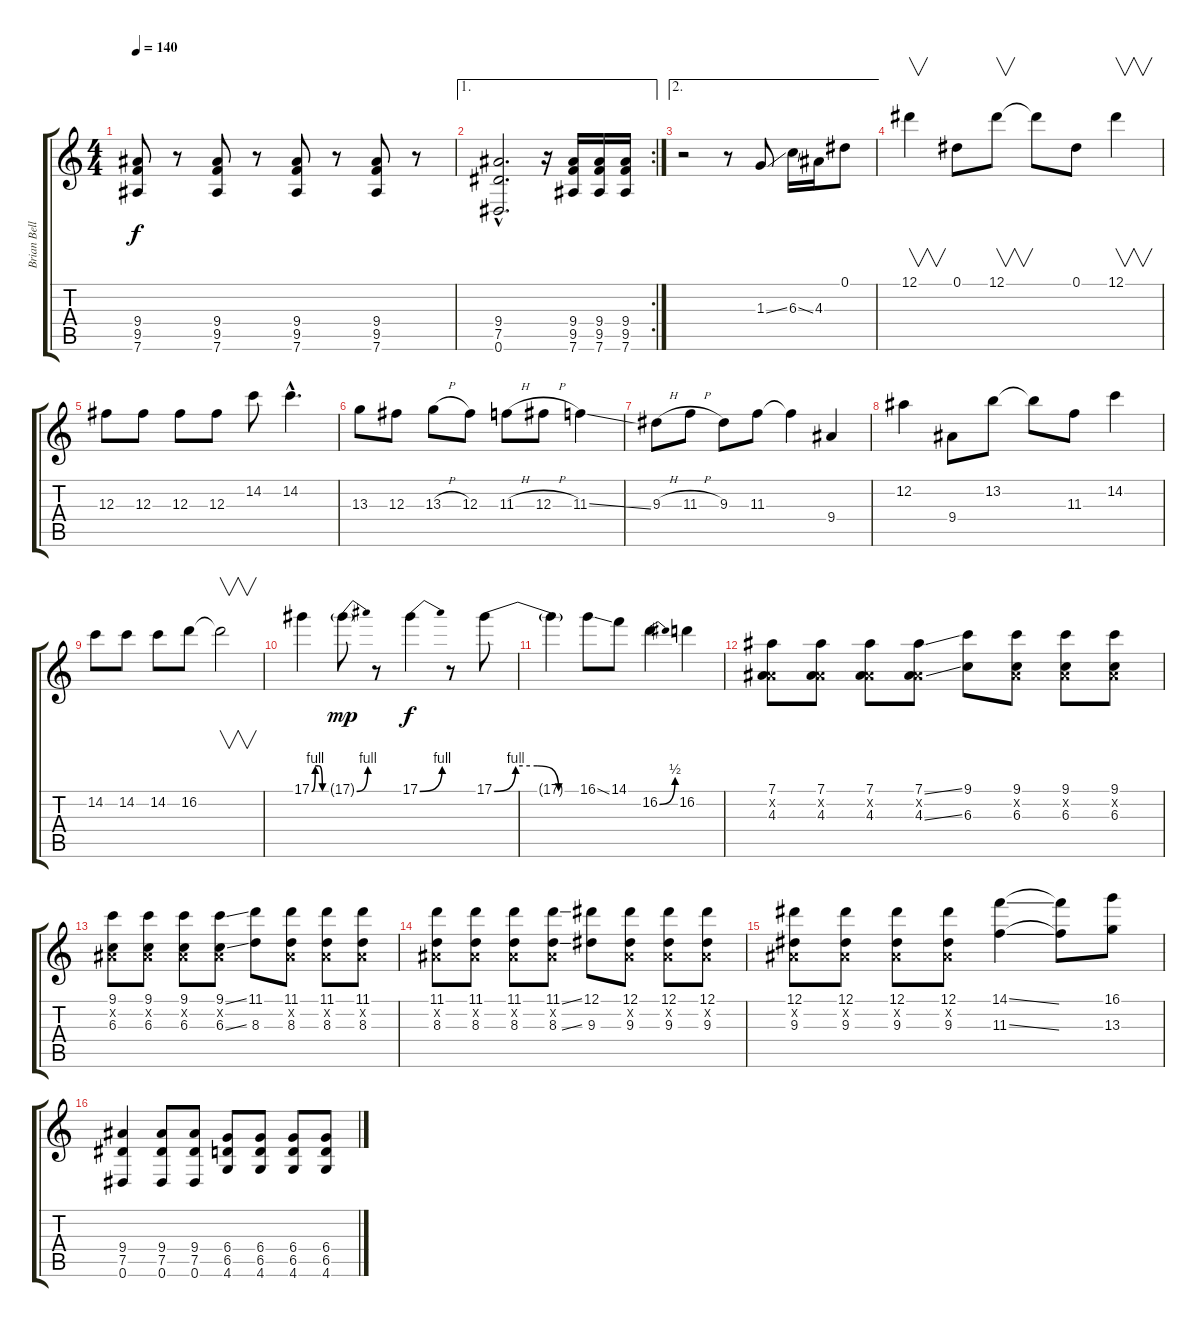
\track ("Brian Bell" "Brian Bell") {instrument distortionguitar}
\staff {score tabs}
\tuning (Eb4 Bb3 Gb3 Db3 Ab2 Eb2) {hide}
\ts (4 4)
\tempo 140
\clef g2
\ks c
(9.4 9.5 7.6).8{dy f} r.8 (9.4 9.5 7.6).8 r.8 (9.4 9.5 7.6).8 r.8 (9.4 9.5 7.6).8 r.8 |
\ae 1
\rc 2
(9.4{hac} 7.5{hac} 0.6{hac}).2{d} r.16 (9.4 9.5 7.6).16 (9.4 9.5 7.6).16 (9.4 9.5 7.6).16 |
\ae 2
r.2 r.8 1.3{ss}.8 6.3{ss}.16 4.3.16 0.1.8 |
12.1.4{v} 0.1.8 12.1.8{v} 12.1{t}.8 0.1.8 12.1.4{v} |
12.3.8 12.3.8 12.3.8 12.3.8 14.2.8 14.2{hac}.4{d} |
13.3.8 12.3.8 13.3{h}.8 12.3.8 11.3{h}.8 12.3{h}.8 11.3{ss}.4 |
9.3{h}.8 11.3{h}.8 9.3.8 11.3.8 11.3{t}.4 9.4.4 |
12.2.4 9.4.8 13.2.8 13.2{t}.8 11.3.8 14.2.4 |
14.2.8 14.2.8 14.2.8 16.2.8 16.2{t}.2{v} |
17.1{be (custom 0 0 15 4 30 4 45 0 60 0)}.4 17.1{be (bend 0 0 60 4) g}.8{dy mp} r.8 17.1{be (bend 0 0 60 4)}.4{dy f} r.8 17.1{be (custom 0 0 15 4 30 4 45 0 60 0)}.8 |
17.1{t}.4 16.1{ss}.8 14.1.8 16.2{be (bend 0 0 60 2)}.4 16.2.4 |
(7.1 0.2{x} 4.3).8 (7.1 0.2{x} 4.3).8 (7.1 0.2{x} 4.3).8 (7.1{ss} 0.2{x} 4.3{ss}).8 (9.1 6.3).8 (9.1 0.2{x} 6.3).8 (9.1 0.2{x} 6.3).8 (9.1 0.2{x} 6.3).8 |
(9.1 0.2{x} 6.3).8 (9.1 0.2{x} 6.3).8 (9.1 0.2{x} 6.3).8 (9.1{ss} 0.2{x} 6.3{ss}).8 (11.1 8.3).8 (11.1 0.2{x} 8.3).8 (11.1 0.2{x} 8.3).8 (11.1 0.2{x} 8.3).8 |
(11.1 0.2{x} 8.3).8 (11.1 0.2{x} 8.3).8 (11.1 0.2{x} 8.3).8 (11.1{ss} 0.2{x} 8.3{ss}).8 (12.1 9.3).8 (12.1 0.2{x} 9.3).8 (12.1 0.2{x} 9.3).8 (12.1 0.2{x} 9.3).8 |
(12.1 0.2{x} 9.3).8 (12.1 0.2{x} 9.3).8 (12.1 0.2{x} 9.3).8 (12.1 0.2{x} 9.3).8 (14.1{ss} 11.3{ss}).4 (14.1{t} 11.3{t}).8 (16.1 13.3).8 |
(9.4 7.5 0.6).4 (9.4 7.5 0.6).8 (9.4 7.5 0.6).8 (6.4 6.5 4.6).8 (6.4 6.5 4.6).8 (6.4 6.5 4.6).8 (6.4 6.5 4.6).8
